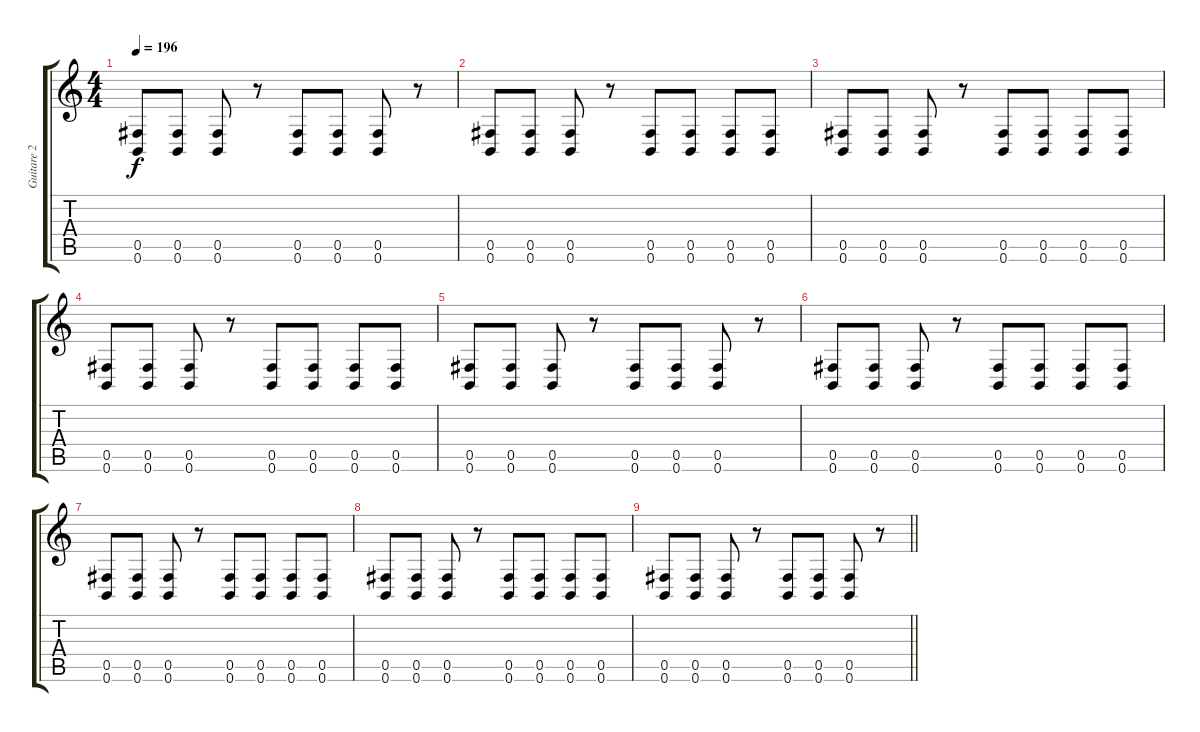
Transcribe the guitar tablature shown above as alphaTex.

\track ("Guitare 2" "Guitare 2") {instrument distortionguitar}
\staff {score tabs}
\tuning (Db4 Ab3 E3 B2 Gb2 B1) {hide}
\ts (4 4)
\tempo 196
\clef g2
\ks c
(0.5 0.6).8{dy f} (0.5 0.6).8 (0.5 0.6).8 r.8 (0.5 0.6).8 (0.5 0.6).8 (0.5 0.6).8 r.8 |
(0.5 0.6).8 (0.5 0.6).8 (0.5 0.6).8 r.8 (0.5 0.6).8 (0.5 0.6).8 (0.5 0.6).8 (0.5 0.6).8 |
(0.5 0.6).8 (0.5 0.6).8 (0.5 0.6).8 r.8 (0.5 0.6).8 (0.5 0.6).8 (0.5 0.6).8 (0.5 0.6).8 |
(0.5 0.6).8 (0.5 0.6).8 (0.5 0.6).8 r.8 (0.5 0.6).8 (0.5 0.6).8 (0.5 0.6).8 (0.5 0.6).8 |
(0.5 0.6).8 (0.5 0.6).8 (0.5 0.6).8 r.8 (0.5 0.6).8 (0.5 0.6).8 (0.5 0.6).8 r.8 |
(0.5 0.6).8 (0.5 0.6).8 (0.5 0.6).8 r.8 (0.5 0.6).8 (0.5 0.6).8 (0.5 0.6).8 (0.5 0.6).8 |
(0.5 0.6).8 (0.5 0.6).8 (0.5 0.6).8 r.8 (0.5 0.6).8 (0.5 0.6).8 (0.5 0.6).8 (0.5 0.6).8 |
(0.5 0.6).8 (0.5 0.6).8 (0.5 0.6).8 r.8 (0.5 0.6).8 (0.5 0.6).8 (0.5 0.6).8 (0.5 0.6).8 |
\barLineRight lightlight
(0.5 0.6).8 (0.5 0.6).8 (0.5 0.6).8 r.8 (0.5 0.6).8 (0.5 0.6).8 (0.5 0.6).8 r.8
